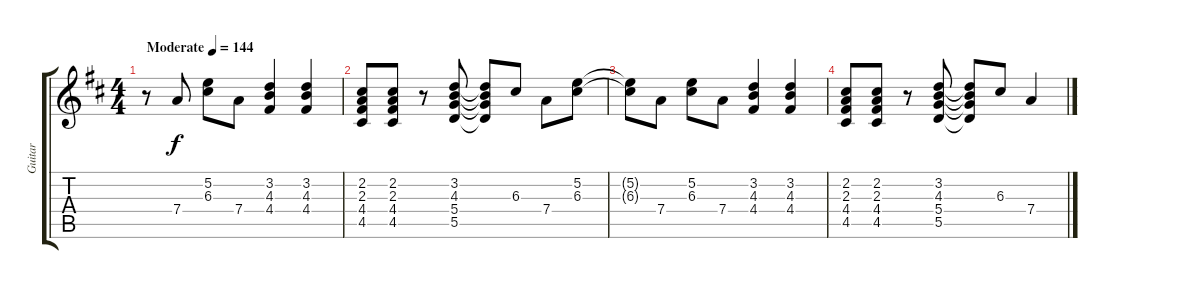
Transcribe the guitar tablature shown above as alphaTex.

\track ("Guitar" "Guitar") {instrument overdrivenguitar}
\staff {score tabs}
\tuning (E4 B3 G3 D3 A2 E2) {hide}
\ts (4 4)
\tempo (144 "Moderate")
\clef g2
\ks bminor
r.8{dy f instrument overdrivenguitar} 7.4.8 (5.2 6.3).8 7.4.8 (3.2 4.3 4.4).4 (3.2 4.3 4.4).4 |
(2.2 2.3 4.4 4.5).8 (2.2 2.3 4.4 4.5).8 r.8 (3.2 4.3 5.4 5.5).8 (3.2{t} 4.3{t} 5.4{t} 5.5{t}).8 6.3.8 7.4.8 (5.2 6.3).8 |
(5.2{t} 6.3{t}).8 7.4.8 (5.2 6.3).8 7.4.8 (3.2 4.3 4.4).4 (3.2 4.3 4.4).4 |
(2.2 2.3 4.4 4.5).8 (2.2 2.3 4.4 4.5).8 r.8 (3.2 4.3 5.4 5.5).8 (3.2{t} 4.3{t} 5.4{t} 5.5{t}).8 6.3.8 7.4.4
